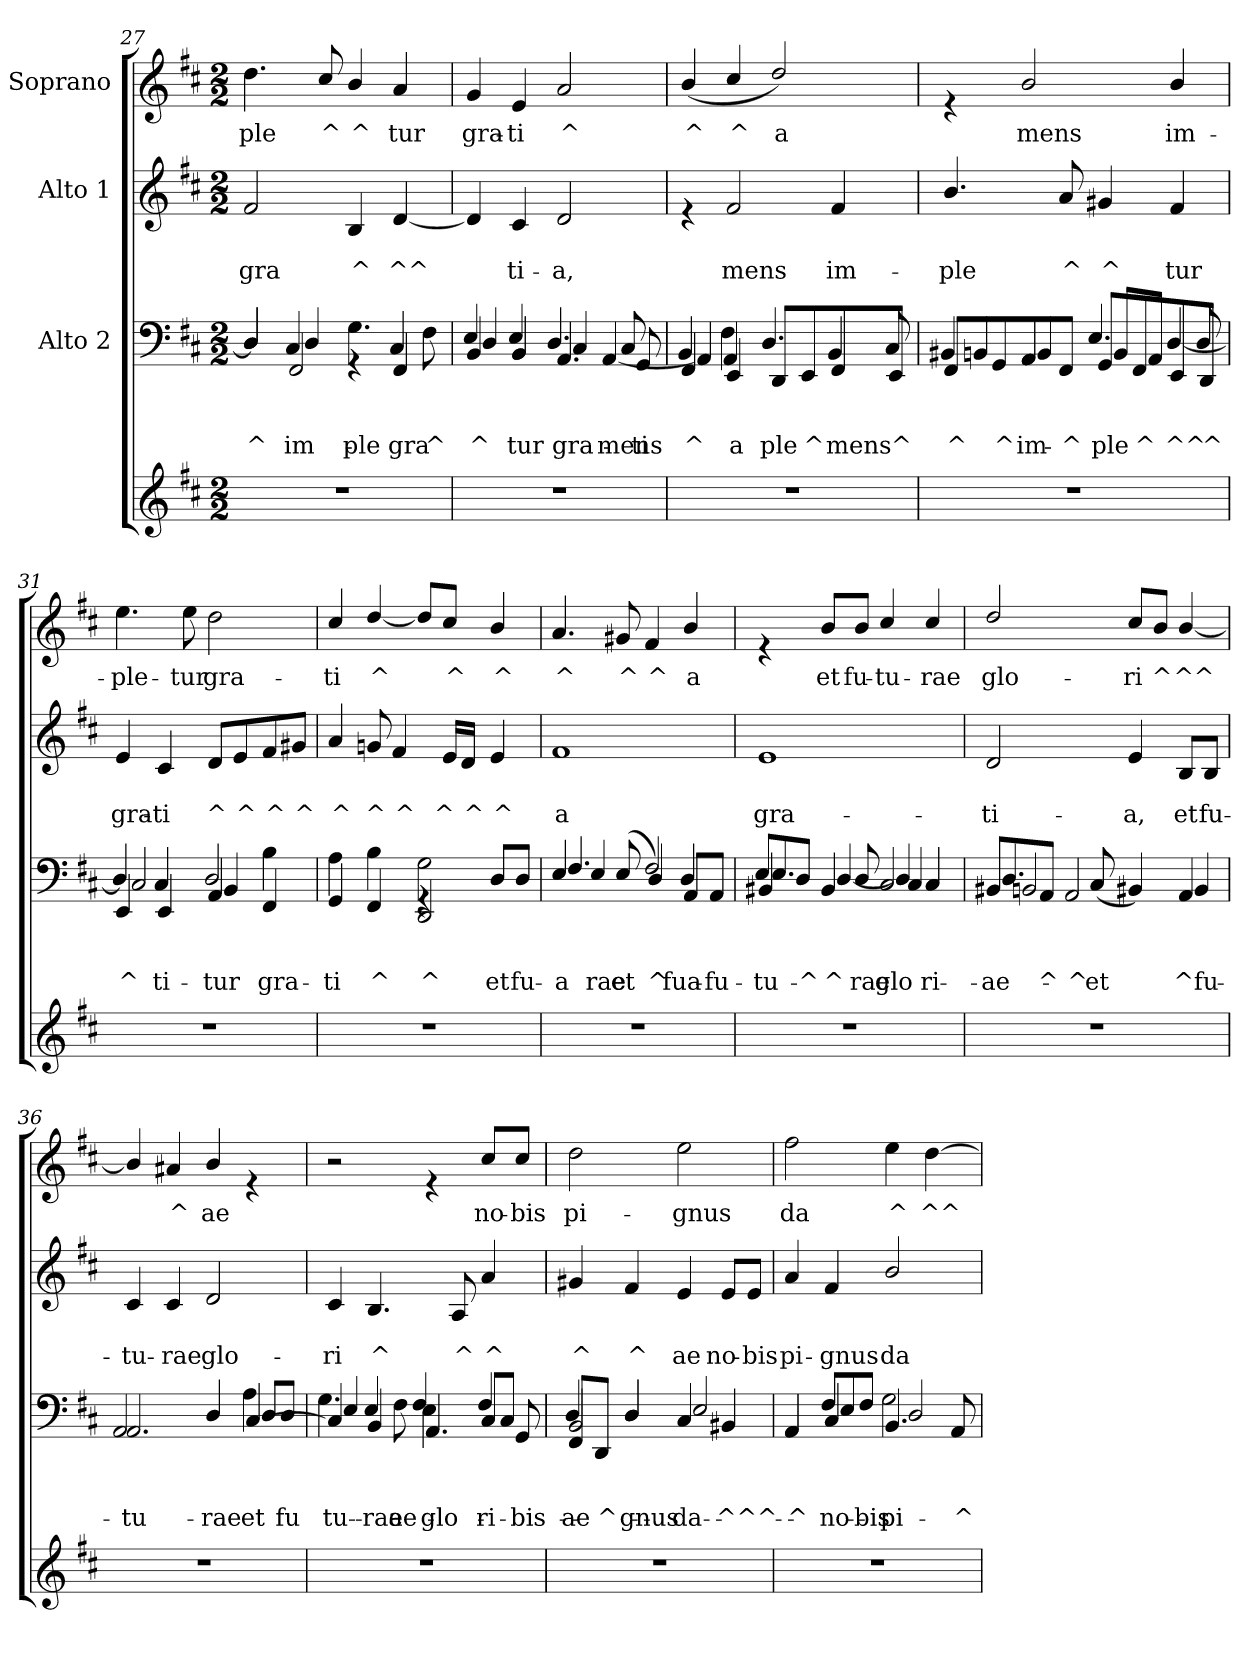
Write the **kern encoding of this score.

**kern	**kern	**text	**text	**text	**kern	**text	**text	**kern	**text
*part4	*part3	*part3	*part3	*part3	*part2	*part2	*part2	*part1	*part1
*staff4	*staff3	*staff3	*staff3	*staff3	*staff2	*staff2	*staff2	*staff1	*staff1
*	*I"Alto 2	*	*	*	*I"Alto 1	*	*	*I"Soprano	*
*clefG2	*clefF4	*	*	*	*clefG2	*	*	*clefG2	*
*k[f#c#]	*k[f#c#]	*	*	*	*k[f#c#]	*	*	*k[f#c#]	*
*D:	*D:	*	*	*	*D:	*	*	*D:	*
*M2/2	*M2/2	*	*	*	*M2/2	*	*	*M2/2	*
=27	=27	=27	=27	=27	=27	=27	=27	=27	=27
*	*^	*	*	*	*	*	*	*	*
!	!	!	!	!	!LO:LY:b	!	!	!LO:LY:b	!	!LO:LY:b
*	*	*^	*	*	*	*	*	*	*	*
1r	4ryy	4D/	4D/]	.	.	-^	2f#/	.	gra	4.dd\	-ple
!	!	!	!	!	!	!LO:LY:b	!	!	!	!	!
!	!	!	!	!	!	!LO:LY:b	!	!	!	!	!
!	!	!	!	!	!	!LO:LY:b	!	!	!	!	!
.	2FF#/	4C#/	4D/	.	.	im-	.	.	.	.	.
!	!	!	!	!	!	!	!	!	!	!	!LO:LY:b
.	.	.	.	.	.	.	.	.	.	8cc#/	^
!	!	!	!	!	!	!LO:LY:b	!	!	!LO:LY:b	!	!LO:LY:b
.	.	4rGG	4.G\	.	.	-ple	4B/	.	^	4b/	^
!	!	!	!	!	!	!LO:LY:b	!	!	!	!	!
!	!	!	!	!	!	!LO:LY:b	!	!	!LO:LY:b	!	!LO:LY:b
.	4FF#/	4C#/	.	.	.	gra	[<4d/	.	^^	4a/	tur
!	!	!	!	!	!	!LO:LY:b	!	!	!	!	!
.	.	.	8F#\	.	.	^	.	.	.	.	.
=28	=28	=28	=28	=28	=28	=28	=28	=28	=28	=28	=28
!	!	!	!	!	!	!LO:LY:b	!	!	!	!	!
!	!	!	!	!	!	!LO:LY:b	!	!	!	!	!
!	!	!	!	!	!	!LO:LY:b	!	!	!	!	!LO:LY:b
1r	4BB/	4D/	4E/	.	.	^	4d/]	.	.	4g/	gra-
!	!	!	!	!	!	!LO:LY:b	!	!	!	!	!
!	!	!	!	!	!	!LO:LY:b	!	!	!	!	!
!	!	!	!	!	!	!LO:LY:b	!	!	!LO:LY:b	!	!LO:LY:b
.	4BB/	4BB/	4E/	.	.	tur	4c#/	.	ti-	4e/	-ti
!	!	!	!	!	!	!LO:LY:b	!	!	!	!	!
!	!	!	!	!	!	!LO:LY:b	!	!	!	!	!
!	!	!	!	!	!	!LO:LY:b	!	!	!LO:LY:b	!	!LO:LY:b
.	4.AA/	4C#/	4.D/	.	.	gra-	2d/	.	-a,	2a/	^
!	!	!	!	!	!	!LO:LY:b	!	!	!	!	!
.	.	[<4AA/	.	.	.	mens	.	.	.	.	.
!	!	!	!	!	!	!LO:LY:b	!	!	!	!	!
!	!	!	!	!	!	!LO:LY:b	!	!	!	!	!
.	8GG/	.	8C#/	.	.	-ti	.	.	.	.	.
!!LO:LB:g=z
=29	=29	=29	=29	=29	=29	=29	=29	=29	=29	=29	=29
!	!	!	!	!	!	!LO:LY:b	!	!	!	!	!
!	!	!	!	!	!	!LO:LY:b	!	!	!	!	!LO:LY:b
1r	4FF#/	4AA/]	4BB/	.	.	^	4re	.	.	(<4b/	^
!	!	!	!	!	!	!LO:LY:b	!	!	!	!	!
!	!	!	!	!	!	!LO:LY:b	!	!	!	!	!
!	!	!	!	!	!	!LO:LY:b	!	!	!LO:LY:b	!	!LO:LY:b
.	4EE/	4AA/	4F#\	.	.	a	2f#/	.	mens	4cc#/	^
!	!	!	!	!	!	!LO:LY:b	!	!	!	!	!
!	!	!	!	!	!	!LO:LY:b	!	!	!	!	!LO:LY:b
.	8DD/L	4.D/	4ryy	.	.	-ple	.	.	.	2dd/)	a
!	!	!	!	!	!	!LO:LY:b	!	!	!	!	!
.	8EE/	.	.	.	.	^	.	.	.	.	.
!	!	!	!	!	!	!LO:LY:b	!	!	!	!	!
!	!	!	!	!	!	!LO:LY:b	!	!	!LO:LY:b	!	!
.	8FF#/	.	4BB/	.	.	mens	4f#/	.	im-	.	.
!	!	!	!	!	!	!LO:LY:b	!	!	!	!	!
!	!	!	!	!	!	!LO:LY:b	!	!	!	!	!
.	8EE/J	8C#/	.	.	.	^	.	.	.	.	.
=30	=30	=30	=30	=30	=30	=30	=30	=30	=30	=30	=30
!	!	!	!	!	!	!LO:LY:b	!	!	!	!	!
!	!	!	!	!	!	!LO:LY:b	!	!	!LO:LY:b	!	!
1r	8FF#/L	4BB#X/	4BBn/	.	.	^	4.b/	.	-ple	4re	.
!	!	!	!	!	!	!LO:LY:b	!	!	!	!	!
.	8GG/	.	.	.	.	^	.	.	.	.	.
!	!	!	!	!	!	!LO:LY:b	!	!	!	!	!
!	!	!	!	!	!	!LO:LY:b	!	!	!	!	!
!	!	!	!	!	!	!LO:LY:b	!	!	!	!	!LO:LY:b
.	8AA/	4AA/	4BB/	.	.	im-	.	.	.	2b/	mens
!	!	!	!	!	!	!LO:LY:b	!	!	!LO:LY:b	!	!
.	8FF#/J	.	.	.	.	^	8a/	.	^	.	.
!	!	!	!	!	!	!LO:LY:b	!	!	!	!	!
!	!	!	!	!	!	!LO:LY:b	!	!	!	!	!
!	!	!	!	!	!	!LO:LY:b	!	!	!LO:LY:b	!	!
.	8GG/L	8BB/L	4.E/	.	.	-ple	4g#X/	.	^	.	.
!	!	!	!	!	!	!LO:LY:b	!	!	!	!	!
!	!	!	!	!	!	!LO:LY:b	!	!	!	!	!
.	8FF#/	8AA/J	.	.	.	^	.	.	.	.	.
!	!	!	!	!	!	!LO:LY:b	!	!	!	!	!
!	!	!	!	!	!	!LO:LY:b	!	!	!LO:LY:b	!	!LO:LY:b
.	8EE/	[<4D/	.	.	.	^^	4f#/	.	tur	4b/	im-
!	!	!	!	!	!	!LO:LY:b	!	!	!	!	!
!	!	!	!	!	!	!LO:LY:b	!	!	!	!	!
.	8DD/J	.	8D/	.	.	^	.	.	.	.	.
=31	=31	=31	=31	=31	=31	=31	=31	=31	=31	=31	=31
!	!	!	!	!	!	!LO:LY:b	!	!	!	!	!
!	!	!	!	!	!	!LO:LY:b	!	!	!LO:LY:b	!	!LO:LY:b
1r	4EE/	4D/]	2C#/	.	.	^	4e/	.	gra-	4.ee\	-ple-
!	!	!	!	!	!	!LO:LY:b	!	!	!	!	!
!	!	!	!	!	!	!LO:LY:b	!	!	!LO:LY:b	!	!
.	4EE/	4C#/	.	.	.	ti-	4c#/	.	-ti	.	.
!	!	!	!	!	!	!	!	!	!	!	!LO:LY:b
.	.	.	.	.	.	.	.	.	.	8ee\	-tur
!	!	!	!	!	!	!LO:LY:b	!	!	!	!	!
!	!	!	!	!	!	!LO:LY:b	!	!	!	!	!
!	!	!	!	!	!	!LO:LY:b	!	!	!LO:LY:b	!	!LO:LY:b
.	4AA/	2D/	4BB/	.	.	tur	8d/L	.	^	2dd\	gra-
!	!	!	!	!	!	!	!	!	!LO:LY:b	!	!
.	.	.	.	.	.	.	8e/	.	^	.	.
!	!	!	!	!	!	!LO:LY:b	!	!	!	!	!
!	!	!	!	!	!	!LO:LY:b	!	!	!LO:LY:b	!	!
.	4FF#/	.	4B\	.	.	gra-	8f#/	.	^	.	.
!	!	!	!	!	!	!	!	!	!LO:LY:b	!	!
.	.	.	.	.	.	.	8g#X/J	.	^	.	.
=32	=32	=32	=32	=32	=32	=32	=32	=32	=32	=32	=32
!	!	!	!	!	!	!LO:LY:b	!	!	!	!	!
!	!	!	!	!	!	!LO:LY:b	!	!	!LO:LY:b	!	!LO:LY:b
1r	4GG/	2ryy	4A\	.	.	-ti	4a/	.	^	4cc#/	-ti
!	!	!	!	!	!	!LO:LY:b	!	!	!	!	!
!	!	!	!	!	!	!LO:LY:b	!	!	!LO:LY:b	!	!LO:LY:b
.	4FF#/	.	4B\	.	.	^	8gni/	.	^	[<4dd/	^
!	!	!	!	!	!	!	!	!	!LO:LY:b	!	!
.	.	.	.	.	.	.	4f#/	.	^	.	.
!	!	!	!	!	!	!LO:LY:b	!	!	!	!	!
!	!	!	!	!	!	!LO:LY:b	!	!	!	!	!
.	2DD/	4rGG	2G\	.	.	^	.	.	.	8dd/L]	.
!	!	!	!	!	!	!	!	!	!LO:LY:b	!	!LO:LY:b
.	.	.	.	.	.	.	16e/LL	.	^	8cc#/J	^
!	!	!	!	!	!	!	!	!	!LO:LY:b	!	!
.	.	.	.	.	.	.	16d/JJ	.	^	.	.
!	!	!	!	!	!	!LO:LY:b	!	!	!LO:LY:b	!	!LO:LY:b
.	.	8D/L	.	.	.	et	4e/	.	^	4b/	^
!	!	!	!	!	!	!LO:LY:b	!	!	!	!	!
.	.	8D/J	.	.	.	fu-	.	.	.	.	.
!!LO:PB:g=z
=33	=33	=33	=33	=33	=33	=33	=33	=33	=33	=33	=33
!	!	!	!	!	!	!LO:LY:b	!	!	!	!	!
!	!	!	!	!	!	!LO:LY:b	!	!	!LO:LY:b	!	!LO:LY:b
1r	2.ryy	4E/	4.F#/	.	.	-a	1f#	.	a	4.a/	^
!	!	!	!	!	!	!LO:LY:b	!	!	!	!	!
.	.	4E/	.	.	.	-rae	.	.	.	.	.
!	!	!	!	!	!	!LO:LY:b	!	!	!	!	!LO:LY:b
.	.	.	(<8E/	.	.	et	.	.	.	8g#X/	^
!	!	!	!	!	!	!LO:LY:b	!	!	!	!	!
!	!	!	!	!	!	!LO:LY:b	!	!	!	!	!LO:LY:b
.	.	2F#/	4D/)	.	.	^	.	.	.	4f#/	^
!	!	!	!	!	!	!LO:LY:b	!	!	!	!	!
!	!	!	!	!	!	!LO:LY:b	!	!	!	!	!LO:LY:b
.	8AA/L	.	4D/	.	.	fua-	.	.	.	4b/	a
!	!	!	!	!	!	!LO:LY:b	!	!	!	!	!
.	8AA/J	.	.	.	.	fu-	.	.	.	.	.
=34	=34	=34	=34	=34	=34	=34	=34	=34	=34	=34	=34
!	!	!	!	!	!	!LO:LY:b	!	!	!	!	!
!	!	!	!	!	!	!LO:LY:b	!	!	!	!	!
!	!	!	!	!	!	!LO:LY:b	!	!	!LO:LY:b	!	!
1r	4BB#X/	8E/L	4.E/	.	.	tu-	1e	.	gra-	4re	.
!	!	!	!	!	!	!LO:LY:b	!	!	!	!	!
.	.	8D/J	.	.	.	^	.	.	.	.	.
!	!	!	!	!	!	!LO:LY:b	!	!	!	!	!
!	!	!	!	!	!	!LO:LY:b	!	!	!	!	!LO:LY:b
.	4BB#/	[<4D/	.	.	.	^	.	.	.	8b/L	et
!	!	!	!	!	!	!LO:LY:b	!	!	!	!	!LO:LY:b
.	.	.	8D/	.	.	-rae	.	.	.	8b/J	fu-
!	!	!	!	!	!	!LO:LY:b	!	!	!	!	!
!	!	!	!	!	!	!LO:LY:b	!	!	!	!	!LO:LY:b
.	2C#/	4D/]	4C#/	.	.	glo-	.	.	.	4cc#/	-tu-
!	!	!	!	!	!	!LO:LY:b	!	!	!	!	!
!	!	!	!	!	!	!LO:LY:b	!	!	!	!	!LO:LY:b
.	.	4C#/	4C#/	.	.	-ri-	.	.	.	4cc#/	-rae
=35	=35	=35	=35	=35	=35	=35	=35	=35	=35	=35	=35
!	!	!	!	!	!	!LO:LY:b	!	!	!	!	!
!	!	!	!	!	!	!LO:LY:b	!	!	!	!	!
!	!	!	!	!	!	!LO:LY:b	!	!	!LO:LY:b	!	!LO:LY:b
1r	8BB#X/L	4.D/	2BBn/	.	.	-ae	2d/	.	-ti-	2dd/	glo-
!	!	!	!	!	!	!LO:LY:b	!	!	!	!	!
.	8AA/J	.	.	.	.	^	.	.	.	.	.
!	!	!	!	!	!	!LO:LY:b	!	!	!	!	!
.	2AA/	.	.	.	.	^	.	.	.	.	.
!	!	!	!	!	!	!LO:LY:b	!	!	!	!	!
.	.	(<8C#/	.	.	.	et	.	.	.	.	.
!	!	!	!	!	!	!	!	!	!LO:LY:b	!	!LO:LY:b
.	.	4BB#X/)	2ryy	.	.	.	4e/	.	-a,	8cc#/L	-ri
!	!	!	!	!	!	!	!	!	!	!	!LO:LY:b
.	.	.	.	.	.	.	.	.	.	8b/J	^
!	!	!	!	!	!	!LO:LY:b	!	!	!	!	!
!	!	!	!	!	!	!LO:LY:b	!	!	!LO:LY:b	!	!LO:LY:b
.	4AA/	4BB#/	.	.	.	^fu-	8B/L	.	et	[<4b/	^^
!	!	!	!	!	!	!	!	!	!LO:LY:b	!	!
.	.	.	.	.	.	.	8B/J	.	fu-	.	.
=36	=36	=36	=36	=36	=36	=36	=36	=36	=36	=36	=36
!	!	!	!	!	!	!LO:LY:b	!	!	!	!	!
!	!	!	!	!	!	!LO:LY:b	!	!	!LO:LY:b	!	!
1r	2.AA/	2AA/	2.ryy	.	.	tu-	4c#/	.	-tu-	4b/]	.
!	!	!	!	!	!	!	!	!	!LO:LY:b	!	!LO:LY:b
.	.	.	.	.	.	.	4c#/	.	-rae	4a#X/	^
!	!	!	!	!	!	!LO:LY:b	!	!	!LO:LY:b	!	!LO:LY:b
.	.	4D/	.	.	.	-rae	2d/	.	glo-	4b/	ae
!	!	!	!	!	!	!LO:LY:b	!	!	!	!	!
!	!	!	!	!	!	!LO:LY:b	!	!	!	!	!
!	!	!	!	!	!	!LO:LY:b	!	!	!	!	!
.	[<4C#/	4A\	8D/L	.	.	-et	.	.	.	4re	.
!	!	!	!	!	!	!LO:LY:b	!	!	!	!	!
.	.	.	8D/J	.	.	fu-	.	.	.	.	.
!!LO:LB:g=z
=37	=37	=37	=37	=37	=37	=37	=37	=37	=37	=37	=37
!	!	!	!	!	!	!LO:LY:b	!	!	!	!	!
!	!	!	!	!	!	!LO:LY:b	!	!	!LO:LY:b	!	!
1r	4C#/]	4.G\	4E/	.	.	tu-	4c#/	.	-ri	2r	.
!	!	!	!	!	!	!LO:LY:b	!	!	!	!	!
!	!	!	!	!	!	!LO:LY:b	!	!	!LO:LY:b	!	!
.	4BB/	.	4E/	.	.	-rae	4.B/	.	^	.	.
!	!	!	!	!	!	!LO:LY:b	!	!	!	!	!
.	.	8F#\	.	.	.	-ae	.	.	.	.	.
!	!	!	!	!	!	!LO:LY:b	!	!	!	!	!
!	!	!	!	!	!	!LO:LY:b	!	!	!	!	!
.	4.AA/	4E\	4F#/	.	.	glo-	.	.	.	4re	.
!	!	!	!	!	!	!	!	!	!LO:LY:b	!	!
.	.	.	.	.	.	.	8A/	.	^	.	.
!	!	!	!	!	!	!LO:LY:b	!	!	!	!	!
!	!	!	!	!	!	!LO:LY:b	!	!	!LO:LY:b	!	!LO:LY:b
.	.	8C#/L	4F#/	.	.	-ri-	4a/	.	^	8cc#/L	no-
!	!	!	!	!	!	!LO:LY:b	!	!	!	!	!
!	!	!	!	!	!	!LO:LY:b	!	!	!	!	!LO:LY:b
.	8GG/	8C#/J	.	.	.	-bis	.	.	.	8cc#/J	-bis
=38	=38	=38	=38	=38	=38	=38	=38	=38	=38	=38	=38
!	!	!	!	!	!	!LO:LY:b	!	!	!	!	!
!	!	!	!	!	!	!LO:LY:b	!	!	!	!	!
!	!	!	!	!	!	!LO:LY:b	!	!	!LO:LY:b	!	!LO:LY:b
1r	8FF#/L	4D/	2BB/	.	.	ae	4g#X/	.	^	2dd\	pi-
!	!	!	!	!	!	!LO:LY:b	!	!	!	!	!
.	8DD/J	.	.	.	.	^	.	.	.	.	.
!	!	!	!	!	!	!LO:LY:b	!	!	!	!	!
!	!	!	!	!	!	!LO:LY:b	!	!	!LO:LY:b	!	!
.	4D/	4D/	.	.	.	-gnus	4f#/	.	^	.	.
!	!	!	!	!	!	!LO:LY:b	!	!	!	!	!
!	!	!	!	!	!	!LO:LY:b	!	!	!LO:LY:b	!	!LO:LY:b
.	4C#/	2E/	2ryy	.	.	da	4e/	.	ae	2ee\	-gnus
!	!	!	!	!	!	!LO:LY:b	!	!	!LO:LY:b	!	!
.	4BB#X/	.	.	.	.	^^^	8e/L	.	no-	.	.
!	!	!	!	!	!	!	!	!	!LO:LY:b	!	!
.	.	.	.	.	.	.	8e/J	.	-bis	.	.
=39	=39	=39	=39	=39	=39	=39	=39	=39	=39	=39	=39
!	!	!	!	!	!	!LO:LY:b	!	!	!	!	!
!	!	!	!	!	!	!LO:LY:b	!	!	!LO:LY:b	!	!LO:LY:b
1r	4AA/	4AA/	4ryy	.	.	^	4a/	.	pi-	2ff#\	da
!	!	!	!	!	!	!LO:LY:b	!	!	!	!	!
!	!	!	!	!	!	!LO:LY:b	!	!	!	!	!
!	!	!	!	!	!	!LO:LY:b	!	!	!LO:LY:b	!	!
.	4C#/	4E/	8F#/L	.	.	no-	4f#/	.	-gnus	.	.
!	!	!	!	!	!	!LO:LY:b	!	!	!	!	!
.	.	.	8F#/J	.	.	-bis	.	.	.	.	.
!	!	!	!	!	!	!LO:LY:b	!	!	!	!	!
!	!	!	!	!	!	!LO:LY:b	!	!	!	!	!
!	!	!	!	!	!	!LO:LY:b	!	!	!LO:LY:b	!	!LO:LY:b
.	4.BB/	2D/	2G\	.	.	pi-	2b/	.	da	4ee\	^
!	!	!	!	!	!	!	!	!	!	!	!LO:LY:b
.	.	.	.	.	.	.	.	.	.	[>4dd\	^^
!	!	!	!	!	!	!LO:LY:b	!	!	!	!	!
.	8AA/	.	.	.	.	^	.	.	.	.	.
*	*v	*v	*v	*	*	*	*	*	*	*	*
=	=	=	=	=	=	=	=	=	=
*-	*-	*-	*-	*-	*-	*-	*-	*-	*-
